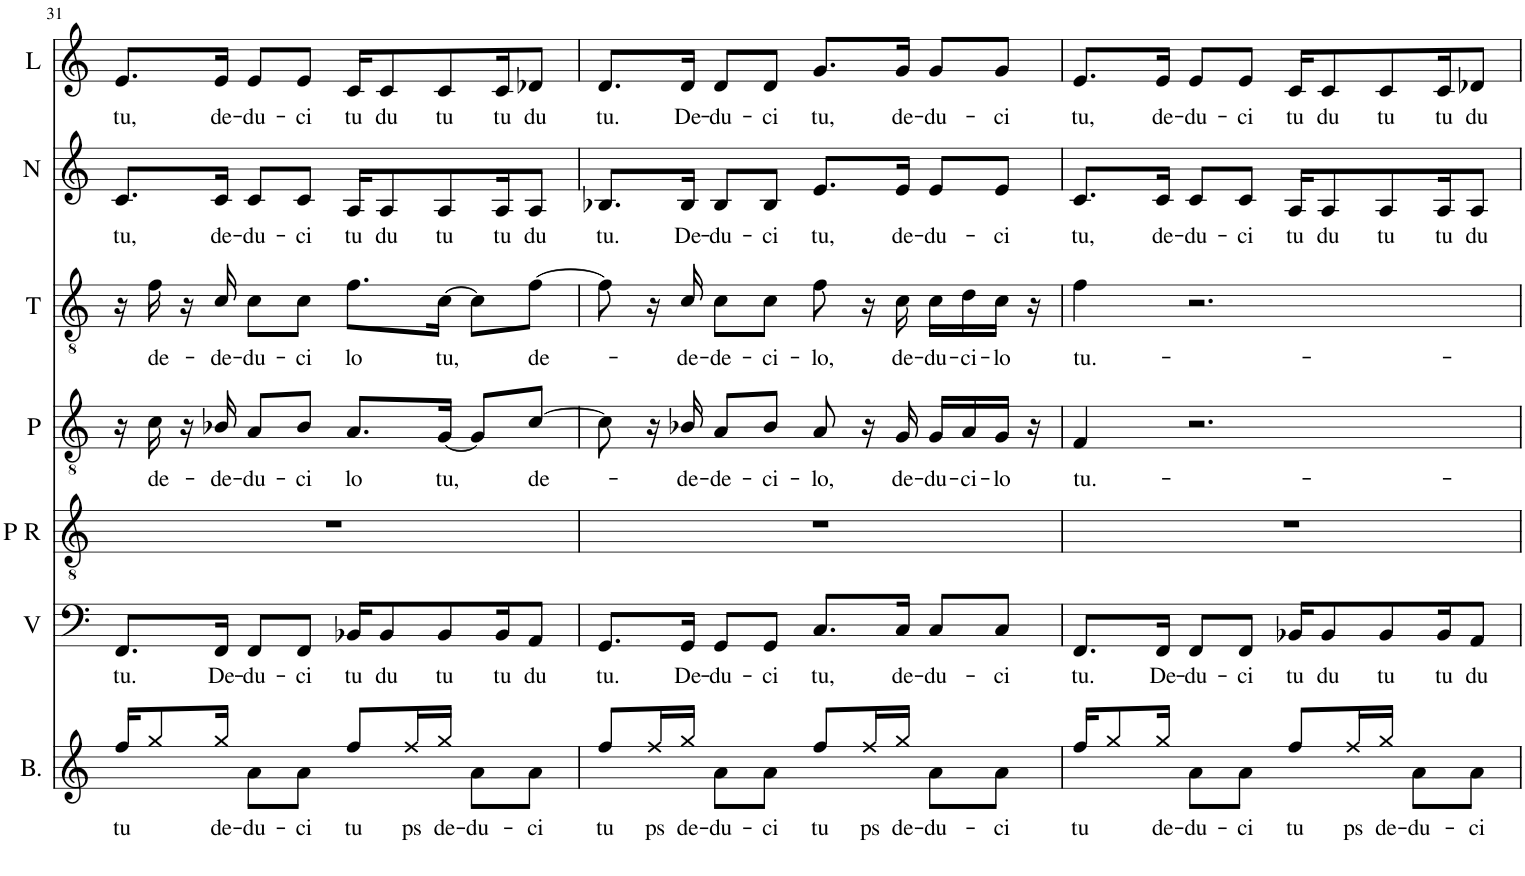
**kern	**text	**kern	**text	**kern	**kern	**text	**kern	**text	**kern	**text	**kern	**text
*part7	*part7	*part6	*part6	*part5	*part4	*part4	*part3	*part3	*part2	*part2	*part1	*part1
*staff7	*staff7	*staff6	*staff6	*staff5	*staff4	*staff4	*staff3	*staff3	*staff2	*staff2	*staff1	*staff1
*I"Bacco	*	*I"Viggo	*	*I"Parte  ritmica	*I"Patruk	*	*I"Tenor	*	*I"Natty	*	*I"Laval	*
*I'B.	*	*I'V	*	*I'P R	*I'P	*	*I'T	*	*I'N	*	*I'L	*
!!LO:PB:g=z
*clefG2	*	*clefF4	*	*clefGv2	*clefGv2	*	*clefGv2	*	*clefG2	*	*clefG2	*
*k[]	*	*k[]	*	*k[]	*k[]	*	*k[]	*	*k[]	*	*k[]	*
*M4/4	*	*M4/4	*	*M4/4	*M4/4	*	*M4/4	*	*M4/4	*	*M4/4	*
=31	=31	=31	=31	=31	=31	=31	=31	=31	=31	=31	=31	=31
!	!LO:LY:b	!	!LO:LY:b	!	!	!	!	!	!	!LO:LY:b	!	!LO:LY:b
16Rff/KL	tu	8.FF/L	tu.	1r	16r	.	16r	.	8.c/L	tu,	8.e/L	tu,
!	!	!	!	!	!	!LO:LY:b	!	!LO:LY:b	!	!	!	!
8Rgg/	.	.	.	.	16c\	de-	16f\	de-	.	.	.	.
.	.	.	.	.	16r	.	16r	.	.	.	.	.
!	!LO:LY:b	!	!LO:LY:b	!	!	!LO:LY:b	!	!LO:LY:b	!	!LO:LY:b	!	!LO:LY:b
16Rgg/Jk	de-	16FF/Jk	De-	.	16B-X/	-de-	16c/	-de-	16c/Jk	de-	16e/Jk	de-
!	!LO:LY:b	!	!LO:LY:b	!	!	!LO:LY:b	!	!LO:LY:b	!	!LO:LY:b	!	!LO:LY:b
8Ra\L	-du-	8FF/L	-du-	.	8A/L	-du-	8c\L	-du-	8c/L	-du-	8e/L	-du-
!	!LO:LY:b	!	!LO:LY:b	!	!	!LO:LY:b	!	!LO:LY:b	!	!LO:LY:b	!	!LO:LY:b
8Ra\J	-ci	8FF/J	-ci	.	8B-/J	-ci	8c\J	-ci	8c/J	-ci	8e/J	-ci
!	!LO:LY:b	!	!LO:LY:b	!	!	!LO:LY:b	!	!LO:LY:b	!	!LO:LY:b	!	!LO:LY:b
8Rff/L	tu	16BB-X/KL	tu	.	8.A/L	lo	8.f\L	lo	16A/KL	tu	16c/KL	tu
!	!	!	!LO:LY:b	!	!	!	!	!	!	!LO:LY:b	!	!LO:LY:b
.	.	8BB-/	du	.	.	.	.	.	8A/	du	8c/	du
!	!LO:LY:b	!	!	!	!	!	!	!	!	!	!	!
16Rff/L	ps	.	.	.	.	.	.	.	.	.	.	.
!	!LO:LY:b	!	!LO:LY:b	!	!	!LO:LY:b	!	!LO:LY:b	!	!LO:LY:b	!	!LO:LY:b
16Rgg/JJ	de-	8BB-/	tu	.	[16G/Jk	tu,	[16c\Jk	tu,	8A/	tu	8c/	tu
!	!LO:LY:b	!	!	!	!	!	!	!	!	!	!	!
8Ra\L	-du-	.	.	.	8G/L]	.	8c\L]	.	.	.	.	.
!	!	!	!LO:LY:b	!	!	!	!	!	!	!LO:LY:b	!	!LO:LY:b
.	.	16BB-/K	tu	.	.	.	.	.	16A/K	tu	16c/K	tu
!	!LO:LY:b	!	!LO:LY:b	!	!	!LO:LY:b	!	!LO:LY:b	!	!LO:LY:b	!	!LO:LY:b
8Ra\J	-ci	8AA/J	du	.	[8c/J	de-	[8f\J	de-	8A/J	du	8d-X/J	du
=32	=32	=32	=32	=32	=32	=32	=32	=32	=32	=32	=32	=32
!	!LO:LY:b	!	!LO:LY:b	!	!	!	!	!	!	!LO:LY:b	!	!LO:LY:b
8Rff/L	tu	8.GG/L	tu.	1r	8c\]	.	8f\]	.	8.B-X/L	tu.	8.d/L	tu.
!	!LO:LY:b	!	!	!	!	!	!	!	!	!	!	!
16Rff/L	ps	.	.	.	16r	.	16r	.	.	.	.	.
!	!LO:LY:b	!	!LO:LY:b	!	!	!LO:LY:b	!	!LO:LY:b	!	!LO:LY:b	!	!LO:LY:b
16Rgg/JJ	de-	16GG/Jk	De-	.	16B-X/	-de-	16c/	-de-	16B-/Jk	De-	16d/Jk	De-
!	!LO:LY:b	!	!LO:LY:b	!	!	!LO:LY:b	!	!LO:LY:b	!	!LO:LY:b	!	!LO:LY:b
8Ra\L	-du-	8GG/L	-du-	.	8A/L	-de-	8c\L	-de-	8B-/L	-du-	8d/L	-du-
!	!LO:LY:b	!	!LO:LY:b	!	!	!LO:LY:b	!	!LO:LY:b	!	!LO:LY:b	!	!LO:LY:b
8Ra\J	-ci	8GG/J	-ci	.	8B-/J	-ci-	8c\J	-ci-	8B-/J	-ci	8d/J	-ci
!	!LO:LY:b	!	!LO:LY:b	!	!	!LO:LY:b	!	!LO:LY:b	!	!LO:LY:b	!	!LO:LY:b
8Rff/L	tu	8.C/L	tu,	.	8A/	-lo,	8f\	-lo,	8.e/L	tu,	8.g/L	tu,
!	!LO:LY:b	!	!	!	!	!	!	!	!	!	!	!
16Rff/L	ps	.	.	.	16r	.	16r	.	.	.	.	.
!	!LO:LY:b	!	!LO:LY:b	!	!	!LO:LY:b	!	!LO:LY:b	!	!LO:LY:b	!	!LO:LY:b
16Rgg/JJ	de-	16C/Jk	de-	.	16G/	de-	16c\	de-	16e/Jk	de-	16g/Jk	de-
!	!LO:LY:b	!	!LO:LY:b	!	!	!LO:LY:b	!	!LO:LY:b	!	!LO:LY:b	!	!LO:LY:b
8Ra\L	-du-	8C/L	-du-	.	16G/LL	-du-	16c\LL	-du-	8e/L	-du-	8g/L	-du-
!	!	!	!	!	!	!LO:LY:b	!	!LO:LY:b	!	!	!	!
.	.	.	.	.	16A/	-ci-	16d\	-ci-	.	.	.	.
!	!LO:LY:b	!	!LO:LY:b	!	!	!LO:LY:b	!	!LO:LY:b	!	!LO:LY:b	!	!LO:LY:b
8Ra\J	-ci	8C/J	-ci	.	16G/JJ	-lo	16c\JJ	-lo	8e/J	-ci	8g/J	-ci
.	.	.	.	.	16r	.	16r	.	.	.	.	.
=33	=33	=33	=33	=33	=33	=33	=33	=33	=33	=33	=33	=33
!	!LO:LY:b	!	!LO:LY:b	!	!	!LO:LY:b	!	!LO:LY:b	!	!LO:LY:b	!	!LO:LY:b
16Rff/KL	tu	8.FF/L	tu.	1r	4F/	tu.-	4f\	tu.-	8.c/L	tu,	8.e/L	tu,
8Rgg/	.	.	.	.	.	.	.	.	.	.	.	.
!	!LO:LY:b	!	!LO:LY:b	!	!	!	!	!	!	!LO:LY:b	!	!LO:LY:b
16Rgg/Jk	de-	16FF/Jk	De-	.	.	.	.	.	16c/Jk	de-	16e/Jk	de-
!	!LO:LY:b	!	!LO:LY:b	!	!	!	!	!	!	!LO:LY:b	!	!LO:LY:b
8Ra\L	-du-	8FF/L	-du-	.	2.r	.	2.r	.	8c/L	-du-	8e/L	-du-
!	!LO:LY:b	!	!LO:LY:b	!	!	!	!	!	!	!LO:LY:b	!	!LO:LY:b
8Ra\J	-ci	8FF/J	-ci	.	.	.	.	.	8c/J	-ci	8e/J	-ci
!	!LO:LY:b	!	!LO:LY:b	!	!	!	!	!	!	!LO:LY:b	!	!LO:LY:b
8Rff/L	tu	16BB-X/KL	tu	.	.	.	.	.	16A/KL	tu	16c/KL	tu
!	!	!	!LO:LY:b	!	!	!	!	!	!	!LO:LY:b	!	!LO:LY:b
.	.	8BB-/	du	.	.	.	.	.	8A/	du	8c/	du
!	!LO:LY:b	!	!	!	!	!	!	!	!	!	!	!
16Rff/L	ps	.	.	.	.	.	.	.	.	.	.	.
!	!LO:LY:b	!	!LO:LY:b	!	!	!	!	!	!	!LO:LY:b	!	!LO:LY:b
16Rgg/JJ	de-	8BB-/	tu	.	.	.	.	.	8A/	tu	8c/	tu
!	!LO:LY:b	!	!	!	!	!	!	!	!	!	!	!
8Ra\L	-du-	.	.	.	.	.	.	.	.	.	.	.
!	!	!	!LO:LY:b	!	!	!	!	!	!	!LO:LY:b	!	!LO:LY:b
.	.	16BB-/K	tu	.	.	.	.	.	16A/K	tu	16c/K	tu
!	!LO:LY:b	!	!LO:LY:b	!	!	!	!	!	!	!LO:LY:b	!	!LO:LY:b
8Ra\J	-ci	8AA/J	du	.	.	.	.	.	8A/J	du	8d-X/J	du
=	=	=	=	=	=	=	=	=	=	=	=	=
*-	*-	*-	*-	*-	*-	*-	*-	*-	*-	*-	*-	*-
